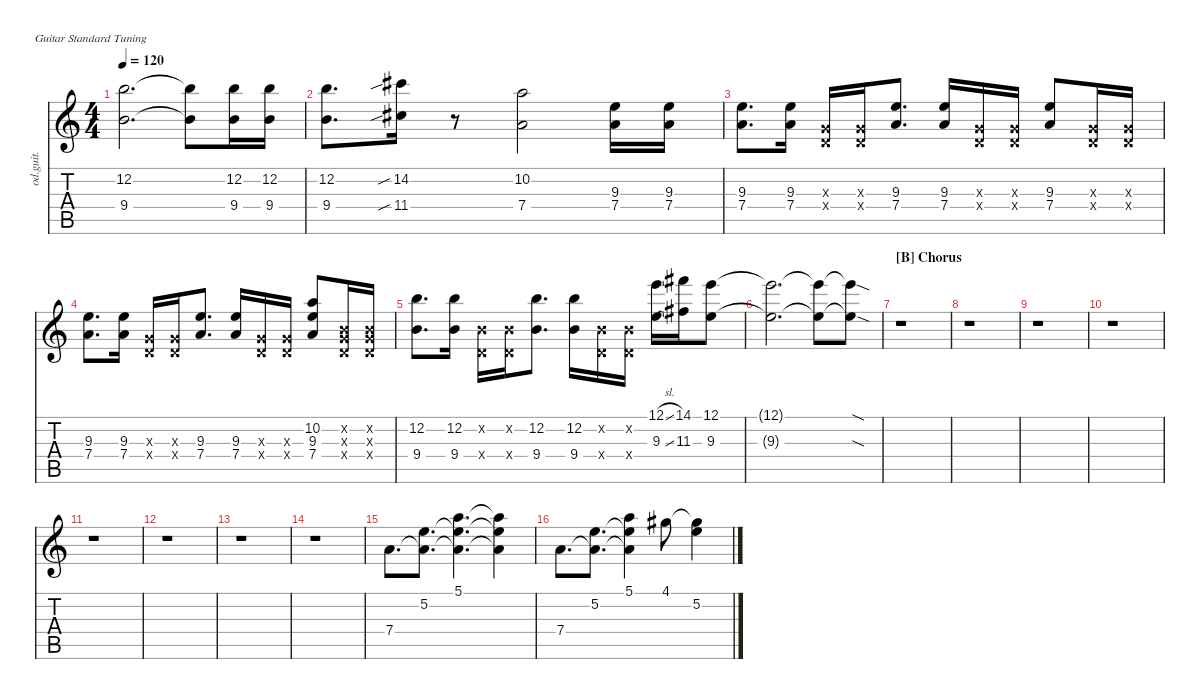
\defaultSystemsLayout 4
\hideDynamics
\bracketExtendMode nobrackets
\track ("Overdriven Guitar 1" "od.guit.") {instrument overdrivenguitar}
\staff {score tabs}
\tuning (E4 B3 G3 D3 A2 E2)
\ts (4 4)
\tempo 120
\clef g2
\ks c
(12.2 9.4).2{d dy mf beam Down} (9.4{t} 12.2{t}).8{beam Down} (9.4 12.2).16{beam Down} (9.4 12.2).16{beam Down} |
(9.4 12.2).8{d beam Down} (14.2{sib acc #} 11.4{sib acc #}).16{beam Down} r.8{beam Down} (7.4 10.2).2{beam Down} (7.4 9.3).16{beam Down} (9.3 7.4).16{beam Down} |
(9.3 7.4).8{d beam Down} (7.4 9.3).16{beam Down} (0.4{x} 0.3{x}).16{beam Up} (0.3{x} 0.4{x}).16{beam Up} (7.4 9.3).8{d beam Up} (9.3 7.4).16{beam Up} (0.4{x} 0.3{x}).16{beam Up} (0.4{x} 0.3{x}).16{beam Up} (9.3 7.4).8{beam Up} (0.4{x} 0.3{x}).16{beam Up} (0.4{x} 0.3{x}).16{beam Up} |
(9.3 7.4).8{d beam Down} (7.4 9.3).16{beam Down} (0.3{x} 0.4{x}).16{beam Up} (0.4{x} 0.3{x}).16{beam Up} (9.3 7.4).8{d beam Up} (7.4 9.3).16{beam Up} (0.3{x} 0.4{x}).16{beam Up} (0.3{x} 0.4{x}).16{beam Up} (7.4 9.3 10.2).8{beam Up} (0.2{x} 0.3{x} 0.4{x}).16{beam Up} (0.2{x} 0.3{x} 0.4{x}).16{beam Up} |
(12.2 9.4).8{d beam Down} (12.2 9.4).16{beam Down} (0.2{x} 0.4{x}).16{beam Down} (0.2{x} 0.4{x}).16{beam Down} (12.2 9.4).8{d beam Down} (12.2 9.4).16{beam Down} (0.2{x} 0.4{x}).16{beam Down} (0.2{x} 0.4{x}).16{beam Down} (12.1{sl} 9.3{sl}).16{beam Down} (14.1{acc #} 11.3{acc #}).16{beam Down} (12.1 9.3).8{beam Down} |
(12.1{t} 9.3{t}).2{d beam Down} (9.3{t} 12.1{t}).8{beam Down} (9.3{sod t} 12.1{sod t}).8{beam Down} |
\section ("B" "Chorus")
r.1{beam Down} |
r.1{beam Down} |
r.1{beam Down} |
r.1{beam Down} |
r.1{beam Down} |
r.1{beam Down} |
r.1{beam Down} |
r.1{beam Down} |
7.4.8{d beam Down} (5.2 7.4{t}).8{d beam Down} (5.1 7.4{t} 5.2{t}).4{d beam Down} (5.1{t} 5.2{t} 7.4{t}).4{beam Down} |
7.4.8{d beam Down} (5.2 7.4{t}).8{d beam Down} (5.1 5.2{t} 7.4{t}).4{beam Down} 4.1{acc #}.8{beam Down} (5.2 4.1{t acc #}).4{beam Down}
